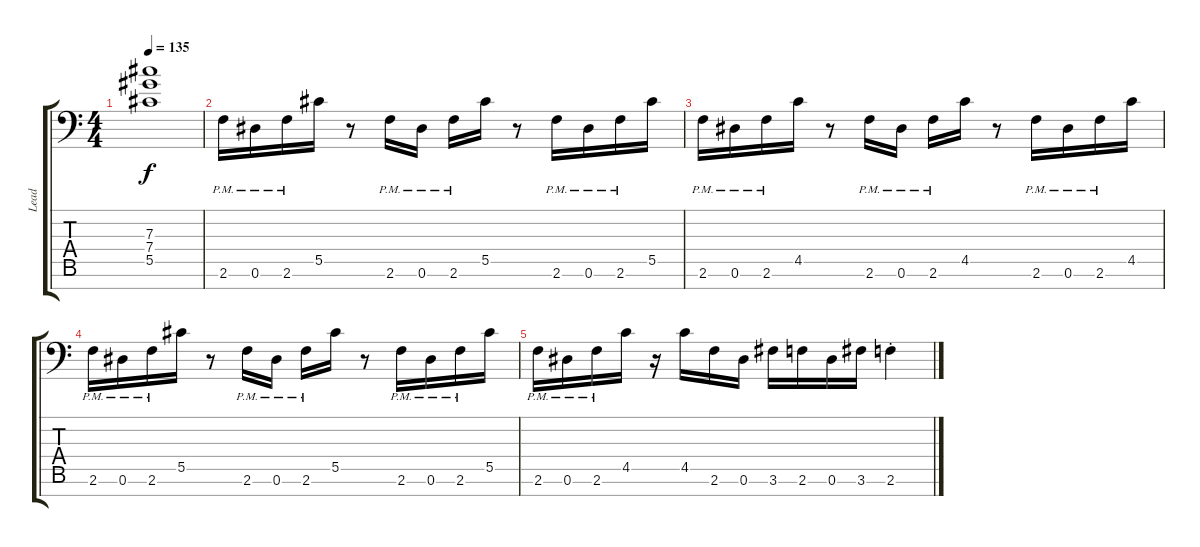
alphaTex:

\track ("Lead" "Lead") {instrument distortionguitar}
\staff {score tabs}
\tuning (Eb4 Bb3 Gb3 Db3 Ab2 Eb2 Bb1) {hide}
\ts (4 4)
\tempo 135
\clef f4
\ks c
(7.3 7.4 5.5).1{dy f} |
2.6{pm}.16 0.6{pm}.16 2.6{pm}.16 5.5.16 r.8 2.6{pm}.16 0.6{pm}.16 2.6{pm}.16 5.5.16 r.8 2.6{pm}.16 0.6{pm}.16 2.6{pm}.16 5.5.16 |
2.6{pm}.16 0.6{pm}.16 2.6{pm}.16 4.5.16 r.8 2.6{pm}.16 0.6{pm}.16 2.6{pm}.16 4.5.16 r.8 2.6{pm}.16 0.6{pm}.16 2.6{pm}.16 4.5.16 |
2.6{pm}.16 0.6{pm}.16 2.6{pm}.16 5.5.16 r.8 2.6{pm}.16 0.6{pm}.16 2.6{pm}.16 5.5.16 r.8 2.6{pm}.16 0.6{pm}.16 2.6{pm}.16 5.5.16 |
2.6{pm}.16 0.6{pm}.16 2.6{pm}.16 4.5.16 r.16 4.5.16 2.6.16 0.6.16 3.6.16 2.6.16 0.6.16 3.6.16 2.6{st}.4
